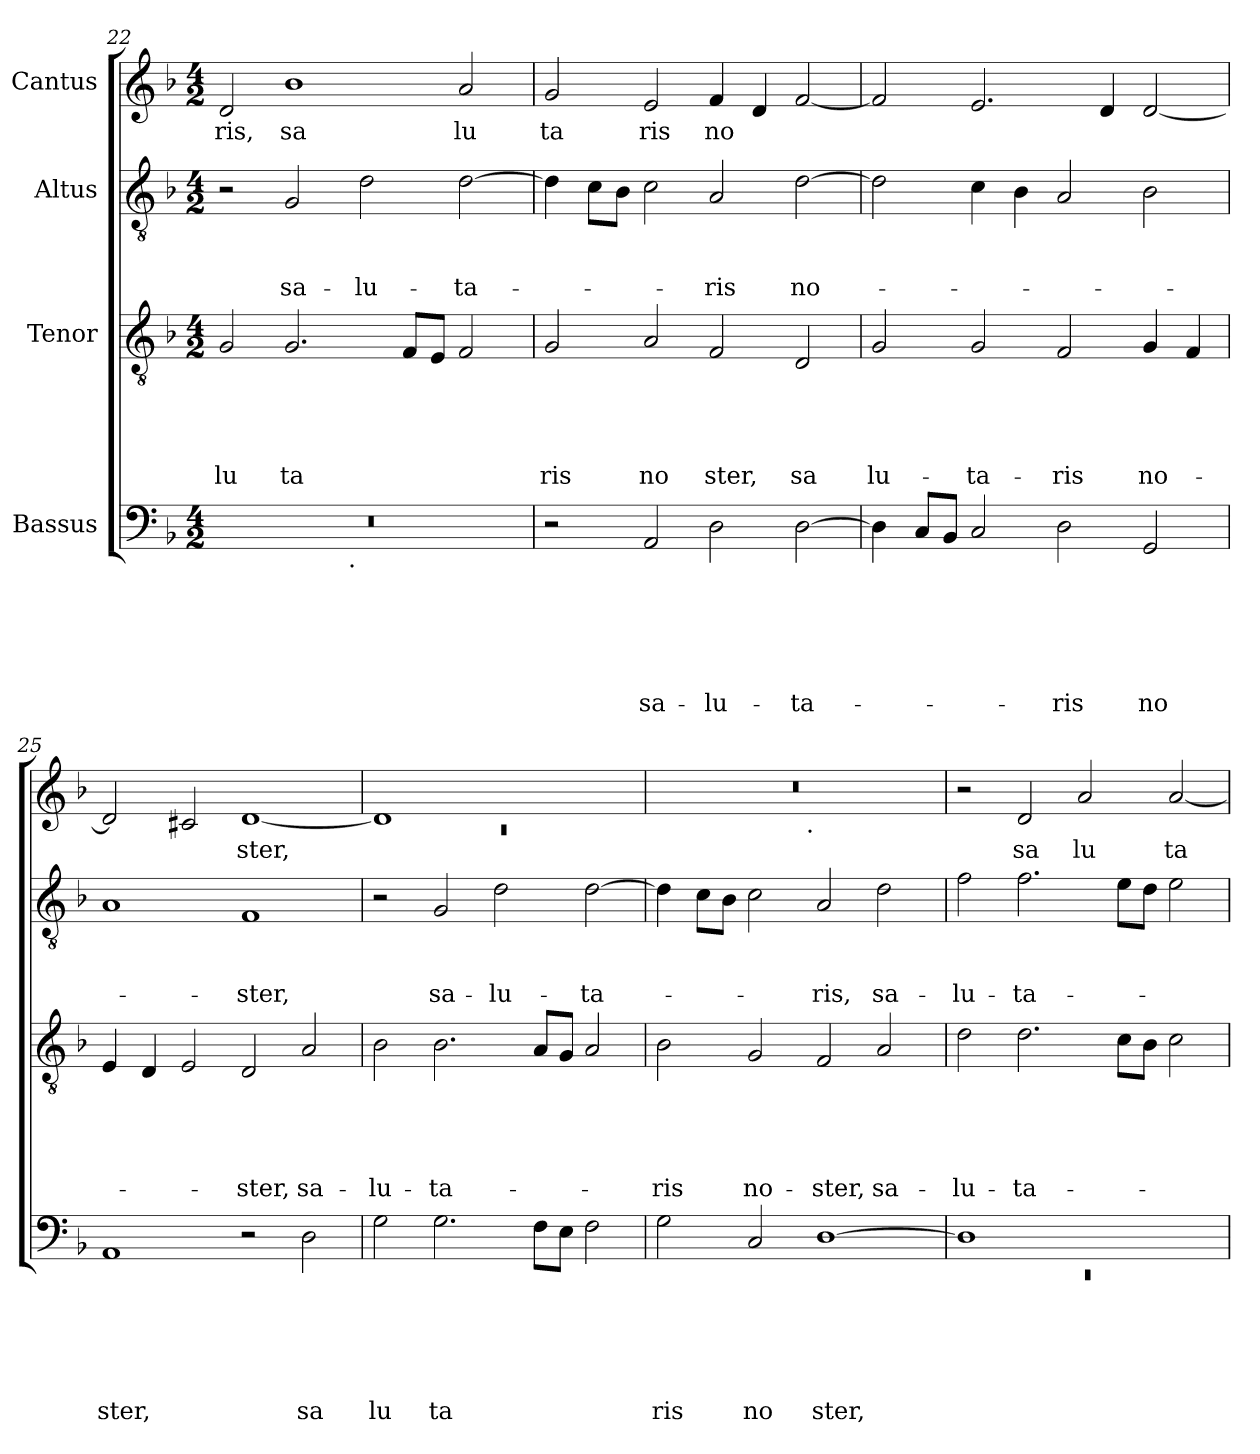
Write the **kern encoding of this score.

**kern	**text	**text	**text	**text	**text	**text	**kern	**text	**text	**text	**text	**text	**kern	**text	**text	**text	**kern	**text
*part4	*part4	*part4	*part4	*part4	*part4	*part4	*part3	*part3	*part3	*part3	*part3	*part3	*part2	*part2	*part2	*part2	*part1	*part1
*staff4	*staff4	*staff4	*staff4	*staff4	*staff4	*staff4	*staff3	*staff3	*staff3	*staff3	*staff3	*staff3	*staff2	*staff2	*staff2	*staff2	*staff1	*staff1
*I"Bassus	*	*	*	*	*	*	*I"Tenor	*	*	*	*	*	*I"Altus	*	*	*	*I"Cantus	*
*clefF4	*	*	*	*	*	*	*clefGv2	*	*	*	*	*	*clefGv2	*	*	*	*clefG2	*
*k[b-]	*	*	*	*	*	*	*k[b-]	*	*	*	*	*	*k[b-]	*	*	*	*k[b-]	*
*F:	*	*	*	*	*	*	*F:	*	*	*	*	*	*F:	*	*	*	*F:	*
*M4/2	*	*	*	*	*	*	*M4/2	*	*	*	*	*	*M4/2	*	*	*	*M4/2	*
=22	=22	=22	=22	=22	=22	=22	=22	=22	=22	=22	=22	=22	=22	=22	=22	=22	=22	=22
!	!	!	!	!	!	!	!	!	!	!	!	!LO:LY:b	!	!	!	!	!	!LO:LY:b
*^	*	*	*	*	*	*	*	*	*	*	*	*	*	*	*	*	*	*
0r	2ryy	.	.	.	.	.	.	2G/	.	.	.	.	lu	2r	.	.	.	2d/	ris,
!	!	!	!	!	!	!	!	!	!	!	!	!	!LO:LY:b	!	!	!	!LO:LY:b	!	!LO:LY:b
.	4...ryy	.	.	.	.	.	.	2.G/	.	.	.	.	ta	2G/	.	.	sa-	1b-	sa
!	!LO:TX:b:t=.	!	!	!	!	!	!	!	!	!	!	!	!	!	!	!	!	!	!
.	1ryy	.	.	.	.	.	.	.	.	.	.	.	.	.	.	.	.	.	.
!	!	!	!	!	!	!	!	!	!	!	!	!	!	!	!	!	!LO:LY:b	!	!
.	.	.	.	.	.	.	.	.	.	.	.	.	.	2d\	.	.	-lu-	.	.
.	.	.	.	.	.	.	.	8F/L	.	.	.	.	.	.	.	.	.	.	.
.	.	.	.	.	.	.	.	8E/J	.	.	.	.	.	.	.	.	.	.	.
!	!	!	!	!	!	!	!	!	!	!	!	!	!	!	!	!	!LO:LY:b	!	!LO:LY:b
.	.	.	.	.	.	.	.	2F/	.	.	.	.	.	[>2d\	.	.	-ta-	2a/	lu
.	32ryy	.	.	.	.	.	.	.	.	.	.	.	.	.	.	.	.	.	.
=23	=23	=23	=23	=23	=23	=23	=23	=23	=23	=23	=23	=23	=23	=23	=23	=23	=23	=23	=23
!	!	!	!	!	!	!	!	!	!	!	!	!	!LO:LY:b	!	!	!	!	!	!LO:LY:b
*v	*v	*	*	*	*	*	*	*	*	*	*	*	*	*	*	*	*	*	*
2r	.	.	.	.	.	.	2G/	.	.	.	.	ris	4d\]	.	.	.	2g/	ta
.	.	.	.	.	.	.	.	.	.	.	.	.	8c\L	.	.	.	.	.
.	.	.	.	.	.	.	.	.	.	.	.	.	8B-\J	.	.	.	.	.
!	!	!	!	!	!	!LO:LY:b	!	!	!	!	!	!LO:LY:b	!	!	!	!	!	!LO:LY:b
2AA/	.	.	.	.	.	sa-	2A/	.	.	.	.	no	2c\	.	.	.	2e/	ris
!	!	!	!	!	!	!LO:LY:b	!	!	!	!	!	!LO:LY:b	!	!	!	!LO:LY:b	!	!LO:LY:b
2D\	.	.	.	.	.	-lu-	2F/	.	.	.	.	ster,	2A/	.	.	-ris	4f/	no
.	.	.	.	.	.	.	.	.	.	.	.	.	.	.	.	.	4d/	.
!	!	!	!	!	!	!LO:LY:b	!	!	!	!	!	!LO:LY:b	!	!	!	!LO:LY:b	!	!
[<2D\	.	.	.	.	.	-ta-	2D/	.	.	.	.	sa	[<2d\	.	.	no-	[<2f/	.
!!LO:LB:g=z
=24	=24	=24	=24	=24	=24	=24	=24	=24	=24	=24	=24	=24	=24	=24	=24	=24	=24	=24
!	!	!	!	!	!	!	!	!	!	!	!	!LO:LY:b	!	!	!	!	!	!
4D\]	.	.	.	.	.	.	2G/	.	.	.	.	lu-	2d\]	.	.	.	2f/]	.
8C/L	.	.	.	.	.	.	.	.	.	.	.	.	.	.	.	.	.	.
8BB-/J	.	.	.	.	.	.	.	.	.	.	.	.	.	.	.	.	.	.
!	!	!	!	!	!	!	!	!	!	!	!	!LO:LY:b	!	!	!	!	!	!
2C/	.	.	.	.	.	.	2G/	.	.	.	.	-ta-	4c\	.	.	.	2.e/	.
.	.	.	.	.	.	.	.	.	.	.	.	.	4B-\	.	.	.	.	.
!	!	!	!	!	!	!LO:LY:b	!	!	!	!	!	!LO:LY:b	!	!	!	!	!	!
2D\	.	.	.	.	.	-ris	2F/	.	.	.	.	-ris	2A/	.	.	.	.	.
.	.	.	.	.	.	.	.	.	.	.	.	.	.	.	.	.	4d/	.
!	!	!	!	!	!	!LO:LY:b	!	!	!	!	!	!LO:LY:b	!	!	!	!	!	!
2GG/	.	.	.	.	.	no	4G/	.	.	.	.	no-	2B-\	.	.	.	[<2d/	.
.	.	.	.	.	.	.	4F/	.	.	.	.	.	.	.	.	.	.	.
=25	=25	=25	=25	=25	=25	=25	=25	=25	=25	=25	=25	=25	=25	=25	=25	=25	=25	=25
!	!	!	!	!	!	!LO:LY:b	!	!	!	!	!	!	!	!	!	!	!	!
1AA	.	.	.	.	.	ster,	4E/	.	.	.	.	.	1A	.	.	.	2d/]	.
.	.	.	.	.	.	.	4D/	.	.	.	.	.	.	.	.	.	.	.
.	.	.	.	.	.	.	2E/	.	.	.	.	.	.	.	.	.	2c#/	.
!	!	!	!	!	!	!	!	!	!	!	!	!LO:LY:b	!	!	!	!LO:LY:b	!	!LO:LY:b
2r	.	.	.	.	.	.	2D/	.	.	.	.	-ster,	1F	.	.	-ster,	[<1d	ster,
!	!	!	!	!	!	!LO:LY:b	!	!	!	!	!	!LO:LY:b	!	!	!	!	!	!
2D\	.	.	.	.	.	sa	2A/	.	.	.	.	sa-	.	.	.	.	.	.
=26	=26	=26	=26	=26	=26	=26	=26	=26	=26	=26	=26	=26	=26	=26	=26	=26	=26	=26
*	*	*	*	*	*	*	*	*	*	*	*	*	*	*	*	*	*^	*
!	!	!	!	!	!	!LO:LY:b	!	!	!	!	!	!LO:LY:b	!	!	!	!	!	!LO:N:vis=1	!
2G\	.	.	.	.	.	lu	2B-\	.	.	.	.	-lu-	2r	.	.	.	1d]	0rc	.
!	!	!	!	!	!	!LO:LY:b	!	!	!	!	!	!LO:LY:b	!	!	!	!LO:LY:b	!	!	!
2.G\	.	.	.	.	.	ta	2.B-\	.	.	.	.	-ta-	2G/	.	.	sa-	.	.	.
!	!	!	!	!	!	!	!	!	!	!	!	!	!	!	!	!LO:LY:b	!	!	!
.	.	.	.	.	.	.	.	.	.	.	.	.	2d\	.	.	-lu-	1ryy	.	.
8F\L	.	.	.	.	.	.	8A/L	.	.	.	.	.	.	.	.	.	.	.	.
8E\J	.	.	.	.	.	.	8G/J	.	.	.	.	.	.	.	.	.	.	.	.
!	!	!	!	!	!	!	!	!	!	!	!	!	!	!	!	!LO:LY:b	!	!	!
2F\	.	.	.	.	.	.	2A/	.	.	.	.	.	[>2d\	.	.	-ta-	.	.	.
=27	=27	=27	=27	=27	=27	=27	=27	=27	=27	=27	=27	=27	=27	=27	=27	=27	=27	=27	=27
!	!	!	!	!	!	!LO:LY:b	!	!	!	!	!	!LO:LY:b	!	!	!	!	!	!	!
2G\	.	.	.	.	.	ris	2B-\	.	.	.	.	-ris	4d\]	.	.	.	0r	2ryy	.
.	.	.	.	.	.	.	.	.	.	.	.	.	8c\L	.	.	.	.	.	.
.	.	.	.	.	.	.	.	.	.	.	.	.	8B-\J	.	.	.	.	.	.
!	!	!	!	!	!	!LO:LY:b	!	!	!	!	!	!LO:LY:b	!	!	!	!	!	!	!
2C/	.	.	.	.	.	no	2G/	.	.	.	.	no-	2c\	.	.	.	.	4...ryy	.
!	!	!	!	!	!	!	!	!	!	!	!	!	!	!	!	!	!	!LO:TX:b:t=.	!
.	.	.	.	.	.	.	.	.	.	.	.	.	.	.	.	.	.	1ryy	.
!	!	!	!	!	!	!LO:LY:b	!	!	!	!	!	!LO:LY:b	!	!	!	!LO:LY:b	!	!	!
[>1D	.	.	.	.	.	ster,	2F/	.	.	.	.	-ster,	2A/	.	.	-ris,	.	.	.
!	!	!	!	!	!	!	!	!	!	!	!	!LO:LY:b	!	!	!	!LO:LY:b	!	!	!
.	.	.	.	.	.	.	2A/	.	.	.	.	sa-	2d\	.	.	sa-	.	.	.
.	.	.	.	.	.	.	.	.	.	.	.	.	.	.	.	.	.	32ryy	.
=28	=28	=28	=28	=28	=28	=28	=28	=28	=28	=28	=28	=28	=28	=28	=28	=28	=28	=28	=28
*^	*	*	*	*	*	*	*	*	*	*	*	*	*	*	*	*	*	*	*
!	!LO:N:vis=1	!	!	!	!	!	!	!	!	!	!	!	!LO:LY:b	!	!	!	!LO:LY:b	!	!	!
*	*	*	*	*	*	*	*	*	*	*	*	*	*	*	*	*	*	*v	*v	*
1D]	0rEE	.	.	.	.	.	.	2d\	.	.	.	.	-lu-	2f\	.	.	-lu-	2r	.
!	!	!	!	!	!	!	!	!	!	!	!	!	!LO:LY:b	!	!	!	!LO:LY:b	!	!LO:LY:b
.	.	.	.	.	.	.	.	2.d\	.	.	.	.	-ta-	2.f\	.	.	-ta-	2d/	sa
!	!	!	!	!	!	!	!	!	!	!	!	!	!	!	!	!	!	!	!LO:LY:b
1ryy	.	.	.	.	.	.	.	.	.	.	.	.	.	.	.	.	.	2a/	lu
.	.	.	.	.	.	.	.	8c\L	.	.	.	.	.	8e\L	.	.	.	.	.
.	.	.	.	.	.	.	.	8B-\J	.	.	.	.	.	8d\J	.	.	.	.	.
!	!	!	!	!	!	!	!	!	!	!	!	!	!	!	!	!	!	!	!LO:LY:b
.	.	.	.	.	.	.	.	2c\	.	.	.	.	.	2e\	.	.	.	[<2a/	ta
*v	*v	*	*	*	*	*	*	*	*	*	*	*	*	*	*	*	*	*	*
=	=	=	=	=	=	=	=	=	=	=	=	=	=	=	=	=	=	=
*-	*-	*-	*-	*-	*-	*-	*-	*-	*-	*-	*-	*-	*-	*-	*-	*-	*-	*-
